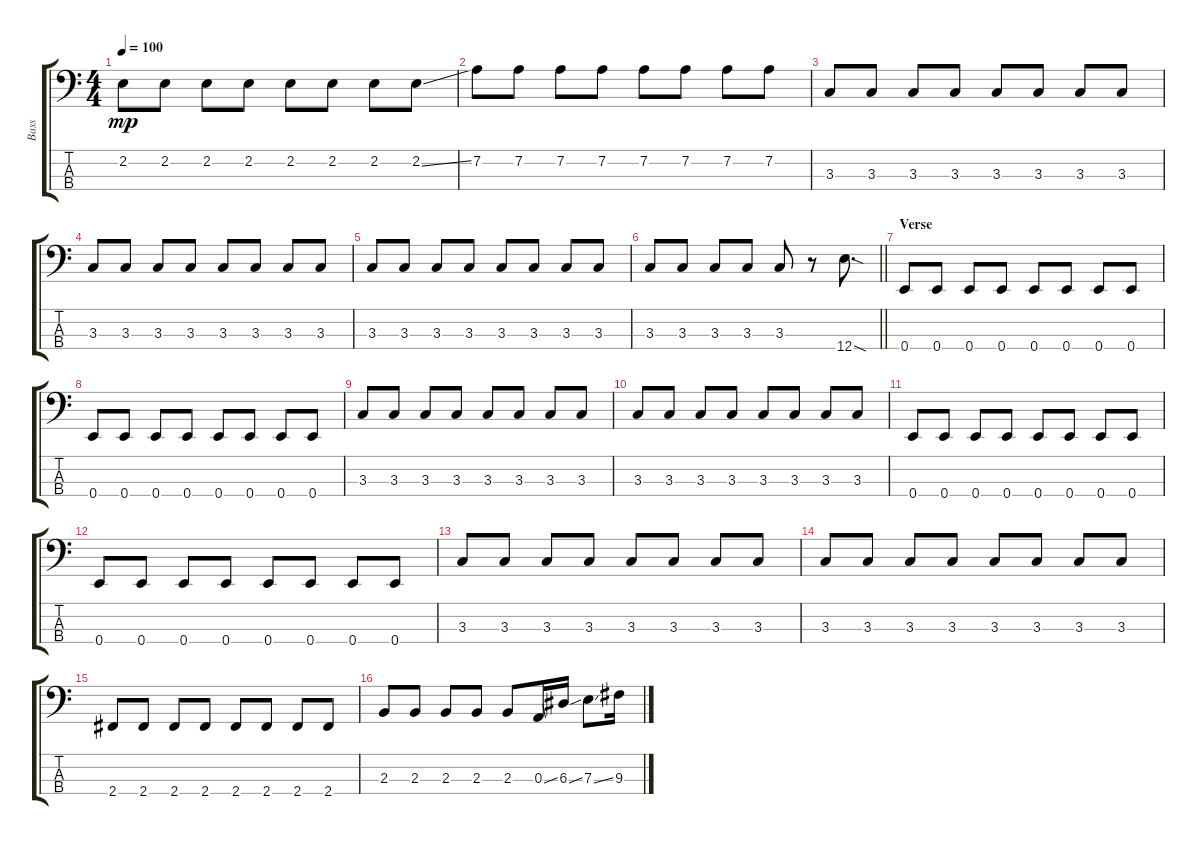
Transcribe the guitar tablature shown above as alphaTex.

\track ("Bass" "Bass") {instrument electricbassfinger}
\staff {score tabs}
\tuning (G2 D2 A1 E1) {hide}
\ts (4 4)
\tempo 100
\clef f4
\ks c
2.2.8{dy mp} 2.2.8 2.2.8 2.2.8 2.2.8 2.2.8 2.2.8 2.2{ss}.8 |
7.2.8 7.2.8 7.2.8 7.2.8 7.2.8 7.2.8 7.2.8 7.2.8 |
3.3.8 3.3.8 3.3.8 3.3.8 3.3.8 3.3.8 3.3.8 3.3.8 |
3.3.8 3.3.8 3.3.8 3.3.8 3.3.8 3.3.8 3.3.8 3.3.8 |
3.3.8 3.3.8 3.3.8 3.3.8 3.3.8 3.3.8 3.3.8 3.3.8 |
\barLineRight lightlight
3.3.8 3.3.8 3.3.8 3.3.8 3.3.8 r.8 12.4{sod}.8{d} |
\section ("" "Verse")
0.4.8 0.4.8 0.4.8 0.4.8 0.4.8 0.4.8 0.4.8 0.4.8 |
0.4.8 0.4.8 0.4.8 0.4.8 0.4.8 0.4.8 0.4.8 0.4.8 |
3.3.8 3.3.8 3.3.8 3.3.8 3.3.8 3.3.8 3.3.8 3.3.8 |
3.3.8 3.3.8 3.3.8 3.3.8 3.3.8 3.3.8 3.3.8 3.3.8 |
0.4.8 0.4.8 0.4.8 0.4.8 0.4.8 0.4.8 0.4.8 0.4.8 |
0.4.8 0.4.8 0.4.8 0.4.8 0.4.8 0.4.8 0.4.8 0.4.8 |
3.3.8 3.3.8 3.3.8 3.3.8 3.3.8 3.3.8 3.3.8 3.3.8 |
3.3.8 3.3.8 3.3.8 3.3.8 3.3.8 3.3.8 3.3.8 3.3.8 |
2.4.8 2.4.8 2.4.8 2.4.8 2.4.8 2.4.8 2.4.8 2.4.8 |
2.3.8 2.3.8 2.3.8 2.3.8 2.3.8 0.3{ss}.16 6.3{ss}.16 7.3{ss}.8 9.3.16
